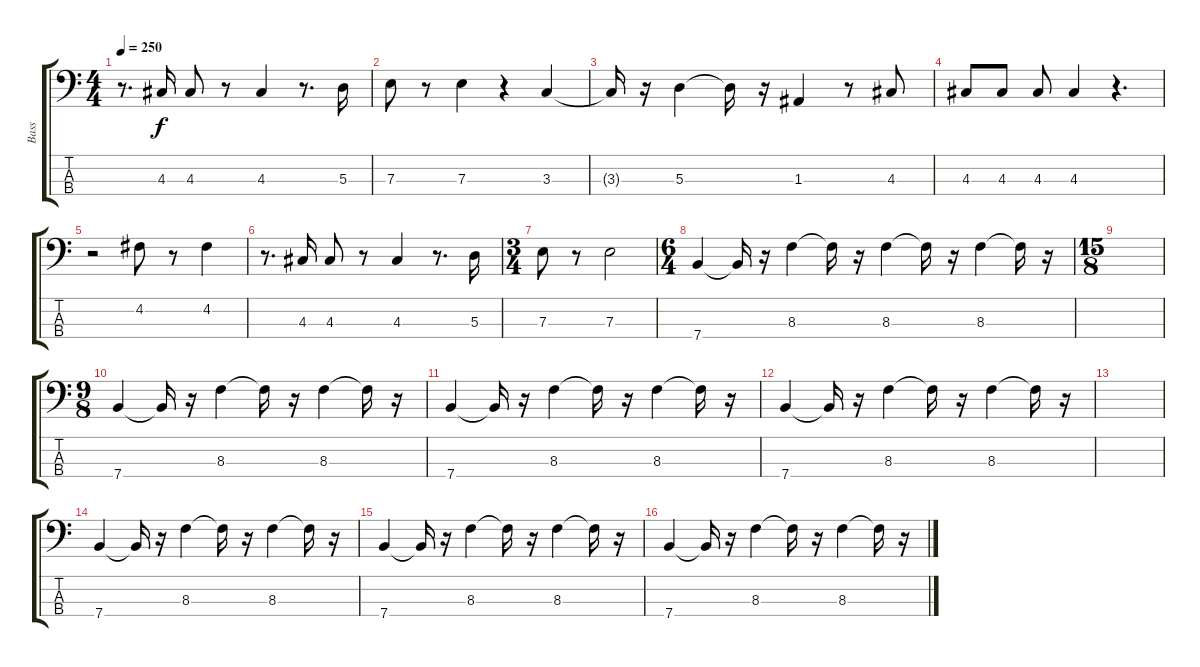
\track ("Bass" "Bass") {instrument electricbassfinger}
\staff {score tabs}
\tuning (G2 D2 A1 E1) {hide}
\ts (4 4)
\tempo 250
\clef f4
\ks c
r.8{d dy f} 4.3.16 4.3.8 r.8 4.3.4 r.8{d} 5.3.16 |
7.3.8 r.8 7.3.4 r.4 3.3.4 |
3.3{t}.16 r.16 5.3.4 5.3{t}.16 r.16 1.3.4 r.8 4.3.8 |
4.3.8 4.3.8 4.3.8 4.3.4 r.4{d} |
r.2 4.2.8 r.8 4.2.4 |
r.8{d} 4.3.16 4.3.8 r.8 4.3.4 r.8{d} 5.3.16 |
\ts (3 4)
7.3.8 r.8 7.3.2 |
\ts (6 4)
7.4.4 7.4{t}.16 r.16 8.3.4 8.3{t}.16 r.16 8.3.4 8.3{t}.16 r.16 8.3.4 8.3{t}.16 r.16 |
\ts (15 8)
|
\ts (9 8)
7.4.4 7.4{t}.16 r.16 8.3.4 8.3{t}.16 r.16 8.3.4 8.3{t}.16 r.16 |
7.4.4 7.4{t}.16 r.16 8.3.4 8.3{t}.16 r.16 8.3.4 8.3{t}.16 r.16 |
7.4.4 7.4{t}.16 r.16 8.3.4 8.3{t}.16 r.16 8.3.4 8.3{t}.16 r.16 |
|
7.4.4 7.4{t}.16 r.16 8.3.4 8.3{t}.16 r.16 8.3.4 8.3{t}.16 r.16 |
7.4.4 7.4{t}.16 r.16 8.3.4 8.3{t}.16 r.16 8.3.4 8.3{t}.16 r.16 |
7.4.4 7.4{t}.16 r.16 8.3.4 8.3{t}.16 r.16 8.3.4 8.3{t}.16 r.16
